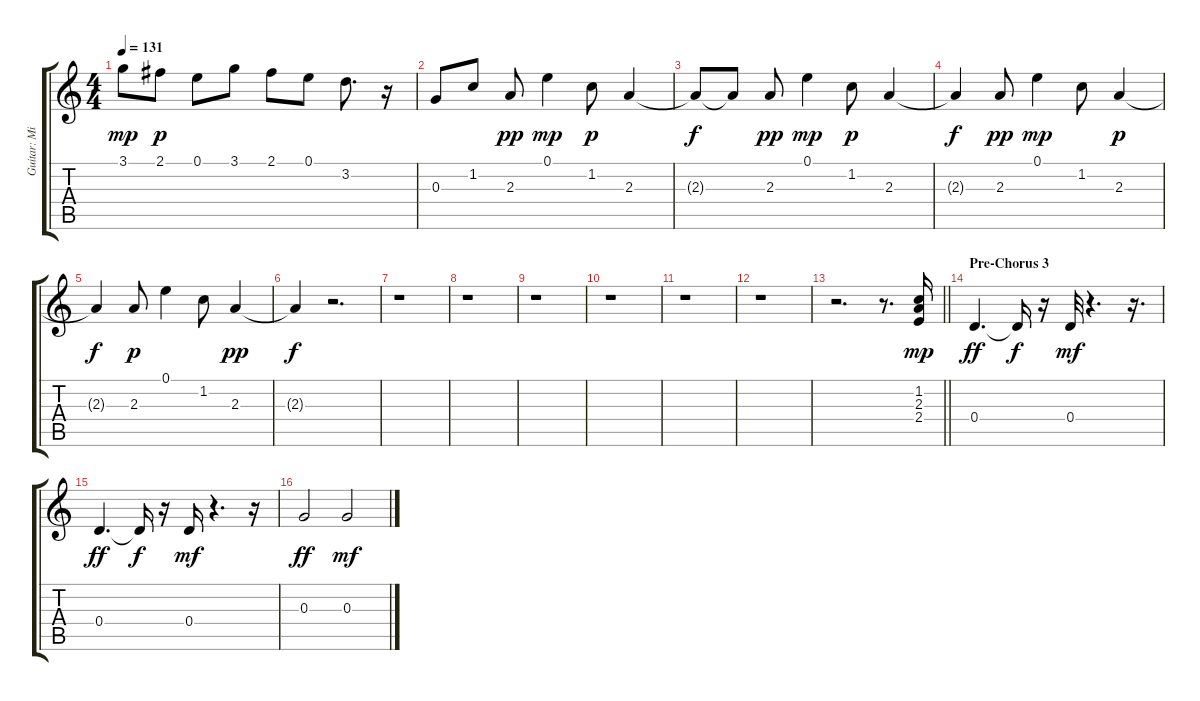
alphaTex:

\track ("Guitar: Mick Ralphs" "Guitar: Mi") {instrument electricguitarjazz}
\staff {score tabs}
\tuning (E4 B3 G3 D3 A2 E2) {hide}
\ts (4 4)
\tempo 131
\clef g2
\ks c
3.1.8{dy mp} 2.1.8{dy p} 0.1.8 3.1.8 2.1.8 0.1.8 3.2.8{d} r.16 |
0.3.8 1.2.8 2.3.8{dy pp} 0.1.4{dy mp} 1.2.8{dy p} 2.3.4 |
2.3{t}.8{dy f} 2.3{t}.8 2.3.8{dy pp} 0.1.4{dy mp} 1.2.8{dy p} 2.3.4 |
2.3{t}.4{dy f} 2.3.8{dy pp} 0.1.4{dy mp} 1.2.8 2.3.4{dy p} |
2.3{t}.4{dy f} 2.3.8{dy p} 0.1.4 1.2.8 2.3.4{dy pp} |
2.3{t}.4{dy f} r.2{d} |
r.1 |
r.1 |
r.1 |
r.1 |
r.1 |
r.1 |
\barLineRight lightlight
r.2{d} r.8{d} (1.2 2.3 2.4).16{dy mp} |
\section ("" "Pre-Chorus 3")
0.4.4{d dy ff} 0.4{t}.16{dy f} r.16 0.4.32{dy mf} r.4{d} r.16{d} |
0.4.4{d dy ff} 0.4{t}.16{dy f} r.16 0.4.16{dy mf} r.4{d} r.16 |
0.3.2{dy ff} 0.3.2{dy mf}
